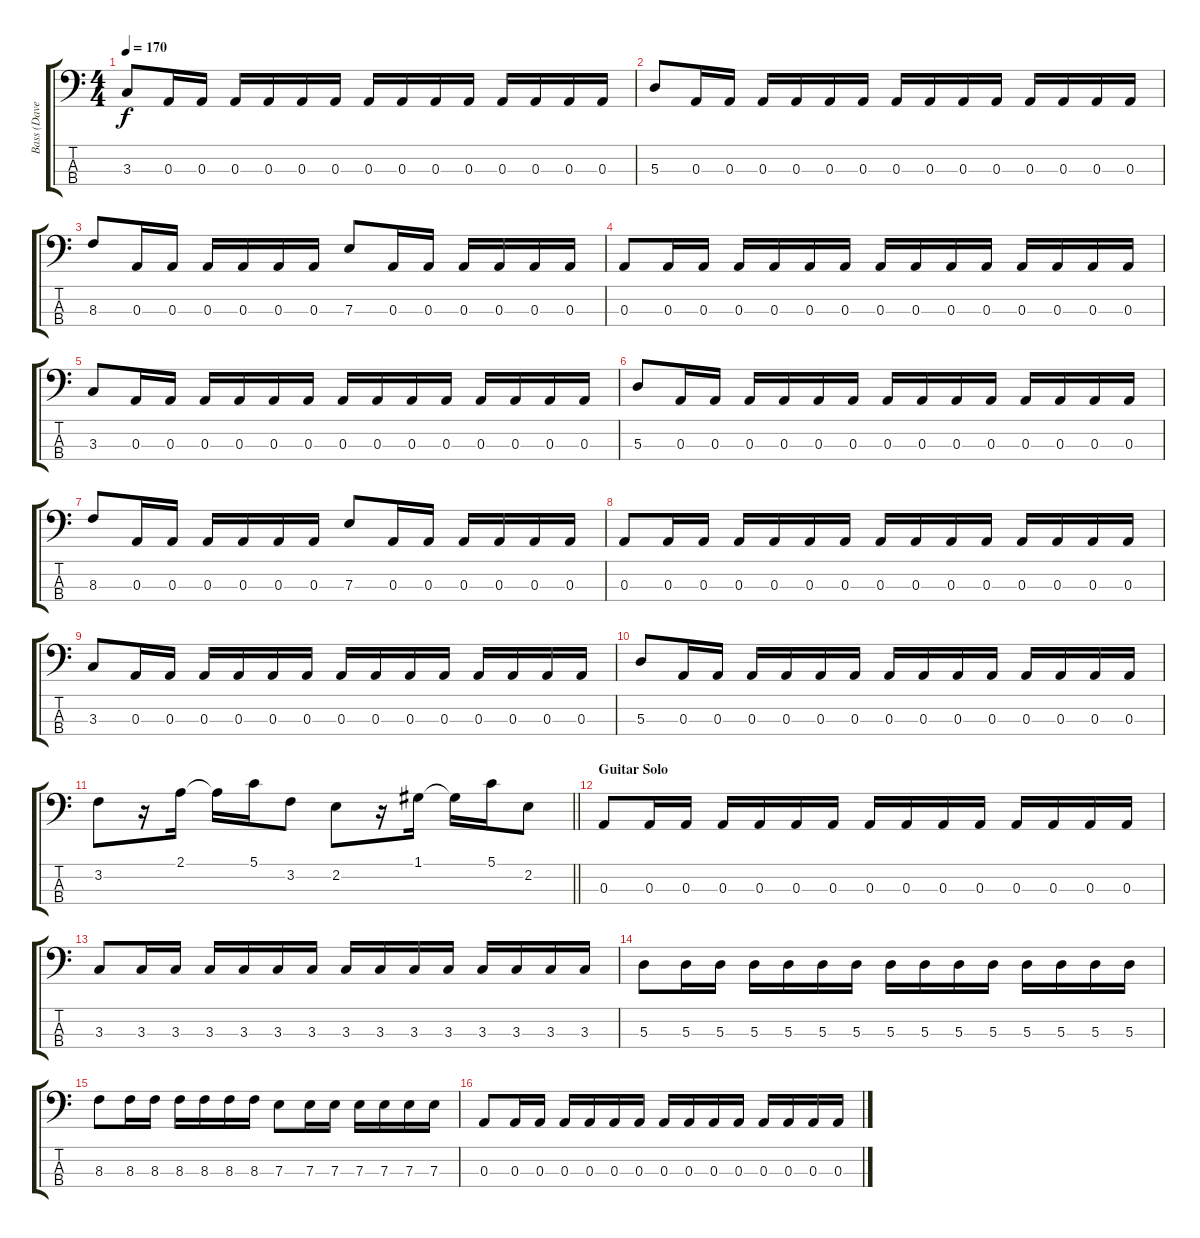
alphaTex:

\track ("Bass (Dave Ellefson)" "Bass (Dave") {instrument electricbasspick}
\staff {score tabs}
\tuning (G2 D2 A1 E1) {hide}
\ts (4 4)
\tempo 170
\clef f4
\ks c
3.3.8{dy f} 0.3.16 0.3.16 0.3.16 0.3.16 0.3.16 0.3.16 0.3.16 0.3.16 0.3.16 0.3.16 0.3.16 0.3.16 0.3.16 0.3.16 |
5.3.8 0.3.16 0.3.16 0.3.16 0.3.16 0.3.16 0.3.16 0.3.16 0.3.16 0.3.16 0.3.16 0.3.16 0.3.16 0.3.16 0.3.16 |
8.3.8 0.3.16 0.3.16 0.3.16 0.3.16 0.3.16 0.3.16 7.3.8 0.3.16 0.3.16 0.3.16 0.3.16 0.3.16 0.3.16 |
0.3.8 0.3.16 0.3.16 0.3.16 0.3.16 0.3.16 0.3.16 0.3.16 0.3.16 0.3.16 0.3.16 0.3.16 0.3.16 0.3.16 0.3.16 |
3.3.8 0.3.16 0.3.16 0.3.16 0.3.16 0.3.16 0.3.16 0.3.16 0.3.16 0.3.16 0.3.16 0.3.16 0.3.16 0.3.16 0.3.16 |
5.3.8 0.3.16 0.3.16 0.3.16 0.3.16 0.3.16 0.3.16 0.3.16 0.3.16 0.3.16 0.3.16 0.3.16 0.3.16 0.3.16 0.3.16 |
8.3.8 0.3.16 0.3.16 0.3.16 0.3.16 0.3.16 0.3.16 7.3.8 0.3.16 0.3.16 0.3.16 0.3.16 0.3.16 0.3.16 |
0.3.8 0.3.16 0.3.16 0.3.16 0.3.16 0.3.16 0.3.16 0.3.16 0.3.16 0.3.16 0.3.16 0.3.16 0.3.16 0.3.16 0.3.16 |
3.3.8 0.3.16 0.3.16 0.3.16 0.3.16 0.3.16 0.3.16 0.3.16 0.3.16 0.3.16 0.3.16 0.3.16 0.3.16 0.3.16 0.3.16 |
5.3.8 0.3.16 0.3.16 0.3.16 0.3.16 0.3.16 0.3.16 0.3.16 0.3.16 0.3.16 0.3.16 0.3.16 0.3.16 0.3.16 0.3.16 |
\barLineRight lightlight
3.2.8 r.16 2.1.16 2.1{t}.16 5.1.16 3.2.8 2.2.8 r.16 1.1.16 1.1{t}.16 5.1.16 2.2.8 |
\section ("" "Guitar Solo")
0.3.8 0.3.16 0.3.16 0.3.16 0.3.16 0.3.16 0.3.16 0.3.16 0.3.16 0.3.16 0.3.16 0.3.16 0.3.16 0.3.16 0.3.16 |
3.3.8 3.3.16 3.3.16 3.3.16 3.3.16 3.3.16 3.3.16 3.3.16 3.3.16 3.3.16 3.3.16 3.3.16 3.3.16 3.3.16 3.3.16 |
5.3.8 5.3.16 5.3.16 5.3.16 5.3.16 5.3.16 5.3.16 5.3.16 5.3.16 5.3.16 5.3.16 5.3.16 5.3.16 5.3.16 5.3.16 |
8.3.8 8.3.16 8.3.16 8.3.16 8.3.16 8.3.16 8.3.16 7.3.8 7.3.16 7.3.16 7.3.16 7.3.16 7.3.16 7.3.16 |
0.3.8 0.3.16 0.3.16 0.3.16 0.3.16 0.3.16 0.3.16 0.3.16 0.3.16 0.3.16 0.3.16 0.3.16 0.3.16 0.3.16 0.3.16
